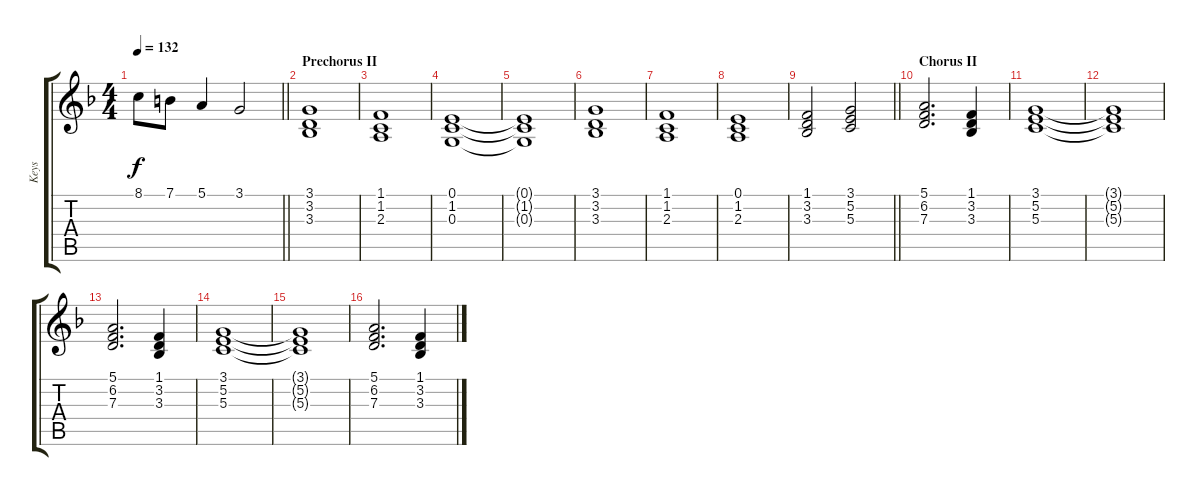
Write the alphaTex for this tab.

\track ("Keys" "Keys") {instrument choiraahs}
\staff {score tabs}
\tuning (E4 B3 G3 D3 A2 E2) {hide}
\ts (4 4)
\tempo 132
\clef g2
\barLineRight lightlight
\ks dminor
8.1.8{dy f} 7.1.8 5.1.4 3.1.2 |
\section ("" "Prechorus II")
(3.1 3.2 3.3).1 |
(1.1 1.2 2.3).1 |
(0.1 1.2 0.3).1 |
(0.1{t} 1.2{t} 0.3{t}).1 |
(3.1 3.2 3.3).1 |
(1.1 1.2 2.3).1 |
(0.1 1.2 2.3).1 |
\barLineRight lightlight
(1.1 3.2 3.3).2 (3.1 5.2 5.3).2 |
\section ("" "Chorus II")
(5.1 6.2 7.3).2{d} (1.1 3.2 3.3).4 |
(3.1 5.2 5.3).1 |
(3.1{t} 5.2{t} 5.3{t}).1 |
(5.1 6.2 7.3).2{d} (1.1 3.2 3.3).4 |
(3.1 5.2 5.3).1 |
(3.1{t} 5.2{t} 5.3{t}).1 |
(5.1 6.2 7.3).2{d} (1.1 3.2 3.3).4
